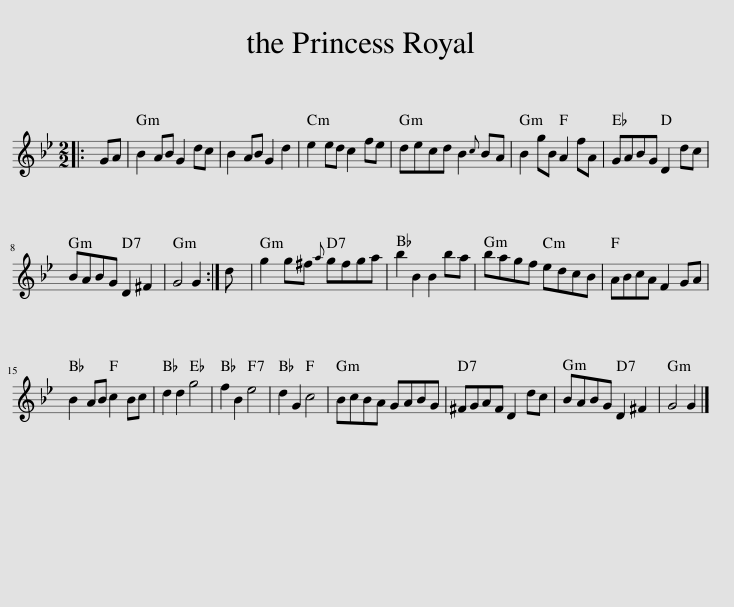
X:1
L:1/8
M:2/2
I:linebreak $
K:Gmin
V:1 treble
V:1
|: GA | B2 AB G2 dc | B2 AB G2 d2 | e2 ed c2 fe | decd B2{c} BA | %5
 B2 gB A2 fA | GABG D2 dc |$ BABG D2 ^F2 | G4 G2 :| d | %10
 g2 g^f{a} gfga | b2 B2 B2 ba | bagf edcB | ABcA F2 GA |$ B2 AB c2 Bc | %15
 d2 d2 g4 | f2 B2 e4 | d2 G2 c4 | BcBA GABG | ^FGAF D2 dc | %20
 BABG D2 ^F2 | G4 G2 |] %22
